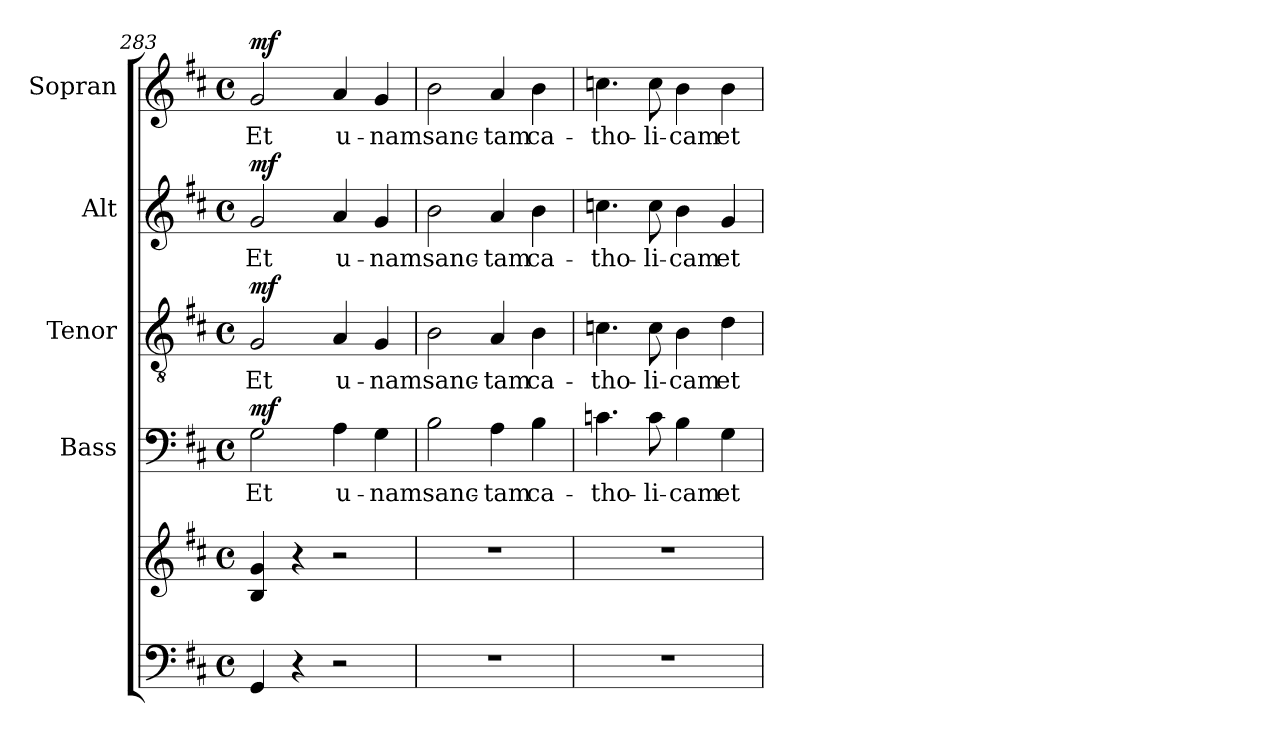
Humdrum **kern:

**kern	**kern	**kern	**text	**dynam	**kern	**text	**dynam	**kern	**text	**dynam	**kern	**text	**dynam
*part5	*part5	*part4	*part4	*part4	*part3	*part3	*part3	*part2	*part2	*part2	*part1	*part1	*part1
*staff6	*staff5	*staff4	*staff4	*staff4	*staff3	*staff3	*staff3	*staff2	*staff2	*staff2	*staff1	*staff1	*staff1
*	*	*I"Bass	*	*	*I"Tenor	*	*	*I"Alt	*	*	*I"Sopran	*	*
*	*	*I'B.	*	*	*I'T.	*	*	*I'A.	*	*	*I'S.	*	*
*clefF4	*clefG2	*clefF4	*	*	*clefGv2	*	*	*clefG2	*	*	*clefG2	*	*
*k[f#c#]	*k[f#c#]	*k[f#c#]	*	*	*k[f#c#]	*	*	*k[f#c#]	*	*	*k[f#c#]	*	*
*D:	*D:	*D:	*	*	*D:	*	*	*D:	*	*	*D:	*	*
*M4/4	*M4/4	*M4/4	*	*	*M4/4	*	*	*M4/4	*	*	*M4/4	*	*
*met(c)	*met(c)	*met(c)	*	*	*met(c)	*	*	*met(c)	*	*	*met(c)	*	*
=283	=283	=283	=283	=283	=283	=283	=283	=283	=283	=283	=283	=283	=283
!	!	!	!LO:LY:b	!LO:DY:a	!	!LO:LY:b	!LO:DY:a	!	!LO:LY:b	!LO:DY:a	!	!LO:LY:b	!LO:DY:a
4GG/	4B/ 4g/	2G\	Et	mf	2G/	Et	mf	2g/	Et	mf	2g/	Et	mf
4r	4r	.	.	.	.	.	.	.	.	.	.	.	.
!	!	!	!LO:LY:b	!	!	!LO:LY:b	!	!	!LO:LY:b	!	!	!LO:LY:b	!
2r	2r	4A\	u-	.	4A/	u-	.	4a/	u-	.	4a/	u-	.
!	!	!	!LO:LY:b	!	!	!LO:LY:b	!	!	!LO:LY:b	!	!	!LO:LY:b	!
.	.	4G\	-nam	.	4G/	-nam	.	4g/	-nam	.	4g/	-nam	.
=284	=284	=284	=284	=284	=284	=284	=284	=284	=284	=284	=284	=284	=284
!	!	!	!LO:LY:b	!	!	!LO:LY:b	!	!	!LO:LY:b	!	!	!LO:LY:b	!
1r	1r	2B\	sanc-	.	2B\	sanc-	.	2b\	sanc-	.	2b\	sanc-	.
!	!	!	!LO:LY:b	!	!	!LO:LY:b	!	!	!LO:LY:b	!	!	!LO:LY:b	!
.	.	4A\	-tam	.	4A/	-tam	.	4a/	-tam	.	4a/	-tam	.
!	!	!	!LO:LY:b	!	!	!LO:LY:b	!	!	!LO:LY:b	!	!	!LO:LY:b	!
.	.	4B\	ca-	.	4B\	ca-	.	4b\	ca-	.	4b\	ca-	.
=285	=285	=285	=285	=285	=285	=285	=285	=285	=285	=285	=285	=285	=285
!	!	!	!LO:LY:b	!	!	!LO:LY:b	!	!	!LO:LY:b	!	!	!LO:LY:b	!
1r	1r	4.cn\	-tho-	.	4.cn\	-tho-	.	4.ccn\	-tho-	.	4.ccn\	-tho-	.
!	!	!	!LO:LY:b	!	!	!LO:LY:b	!	!	!LO:LY:b	!	!	!LO:LY:b	!
.	.	8c\	-li-	.	8c\	-li-	.	8cc\	-li-	.	8cc\	-li-	.
!	!	!	!LO:LY:b	!	!	!LO:LY:b	!	!	!LO:LY:b	!	!	!LO:LY:b	!
.	.	4B\	-cam	.	4B\	-cam	.	4b\	-cam	.	4b\	-cam	.
!	!	!	!LO:LY:b	!	!	!LO:LY:b	!	!	!LO:LY:b	!	!	!LO:LY:b	!
.	.	4G\	et	.	4d\	et	.	4g/	et	.	4b\	et	.
=	=	=	=	=	=	=	=	=	=	=	=	=	=
*-	*-	*-	*-	*-	*-	*-	*-	*-	*-	*-	*-	*-	*-
